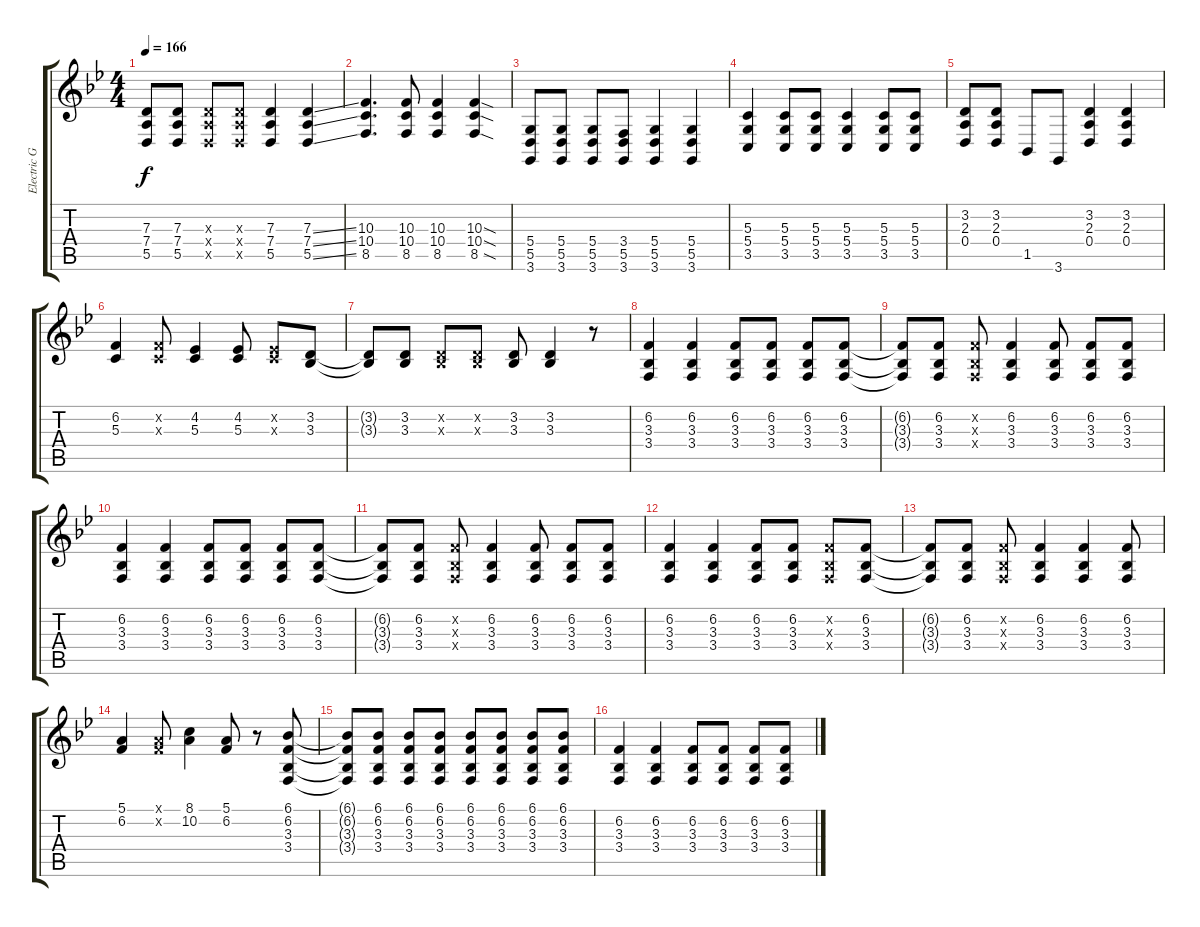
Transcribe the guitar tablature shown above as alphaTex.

\track ("Electric Guitar" "Electric G") {instrument lead7fifths}
\staff {score tabs}
\tuning (E4 B3 G3 D3 A2 E2) {hide}
\ts (4 4)
\tempo 166
\clef g2
\ks gminor
(7.3 7.4 5.5).8{dy f} (7.3 7.4 5.5).8 (7.3{x} 7.4{x} 5.5{x}).8 (7.3{x} 7.4{x} 5.5{x}).8 (7.3 7.4 5.5).4 (7.3{ss} 7.4{ss} 5.5{ss}).4 |
(10.3 10.4 8.5).4{d} (10.3 10.4 8.5).8 (10.3 10.4 8.5).4 (10.3{sod} 10.4{sod} 8.5{sod}).4 |
(5.4 5.5 3.6).8 (5.4 5.5 3.6).8 (5.4 5.5 3.6).8 (3.4 5.5 3.6).8 (5.4 5.5 3.6).4 (5.4 5.5 3.6).4 |
(5.3 5.4 3.5).4 (5.3 5.4 3.5).8 (5.3 5.4 3.5).8 (5.3 5.4 3.5).4 (5.3 5.4 3.5).8 (5.3 5.4 3.5).8 |
(3.2 2.3 0.4).8 (3.2 2.3 0.4).8 1.5.8 3.6.8 (3.2 2.3 0.4).4 (3.2 2.3 0.4).4 |
(6.2 5.3).4 (6.2{x} 5.3{x}).8 (4.2 5.3).4 (4.2 5.3).8 (4.2{x} 5.3{x}).8 (3.2 3.3).8 |
(3.2{t} 3.3{t}).8 (3.2 3.3).8 (3.2{x} 3.3{x}).8 (3.2{x} 3.3{x}).8 (3.2 3.3).8 (3.2 3.3).4 r.8 |
(6.2 3.3 3.4).4 (6.2 3.3 3.4).4 (6.2 3.3 3.4).8 (6.2 3.3 3.4).8 (6.2 3.3 3.4).8 (6.2 3.3 3.4).8 |
(6.2{t} 3.3{t} 3.4{t}).8 (6.2 3.3 3.4).8 (6.2{x} 3.3{x} 3.4{x}).8 (6.2 3.3 3.4).4 (6.2 3.3 3.4).8 (6.2 3.3 3.4).8 (6.2 3.3 3.4).8 |
(6.2 3.3 3.4).4 (6.2 3.3 3.4).4 (6.2 3.3 3.4).8 (6.2 3.3 3.4).8 (6.2 3.3 3.4).8 (6.2 3.3 3.4).8 |
(6.2{t} 3.3{t} 3.4{t}).8 (6.2 3.3 3.4).8 (6.2{x} 3.3{x} 3.4{x}).8 (6.2 3.3 3.4).4 (6.2 3.3 3.4).8 (6.2 3.3 3.4).8 (6.2 3.3 3.4).8 |
(6.2 3.3 3.4).4 (6.2 3.3 3.4).4 (6.2 3.3 3.4).8 (6.2 3.3 3.4).8 (6.2{x} 3.3{x} 3.4{x}).8 (6.2 3.3 3.4).8 |
(6.2{t} 3.3{t} 3.4{t}).8 (6.2 3.3 3.4).8 (6.2{x} 3.3{x} 3.4{x}).8 (6.2 3.3 3.4).4 (6.2 3.3 3.4).4 (6.2 3.3 3.4).8 |
(5.1 6.2).4 (5.1{x} 6.2{x}).8 (8.1 10.2).4 (5.1 6.2).8 r.8 (6.1 6.2 3.3 3.4).8 |
(6.1{t} 6.2{t} 3.3{t} 3.4{t}).8 (6.1 6.2 3.3 3.4).8 (6.1 6.2 3.3 3.4).8 (6.1 6.2 3.3 3.4).8 (6.1 6.2 3.3 3.4).8 (6.1 6.2 3.3 3.4).8 (6.1 6.2 3.3 3.4).8 (6.1 6.2 3.3 3.4).8 |
(6.2 3.3 3.4).4 (6.2 3.3 3.4).4 (6.2 3.3 3.4).8 (6.2 3.3 3.4).8 (6.2 3.3 3.4).8 (6.2 3.3 3.4).8
